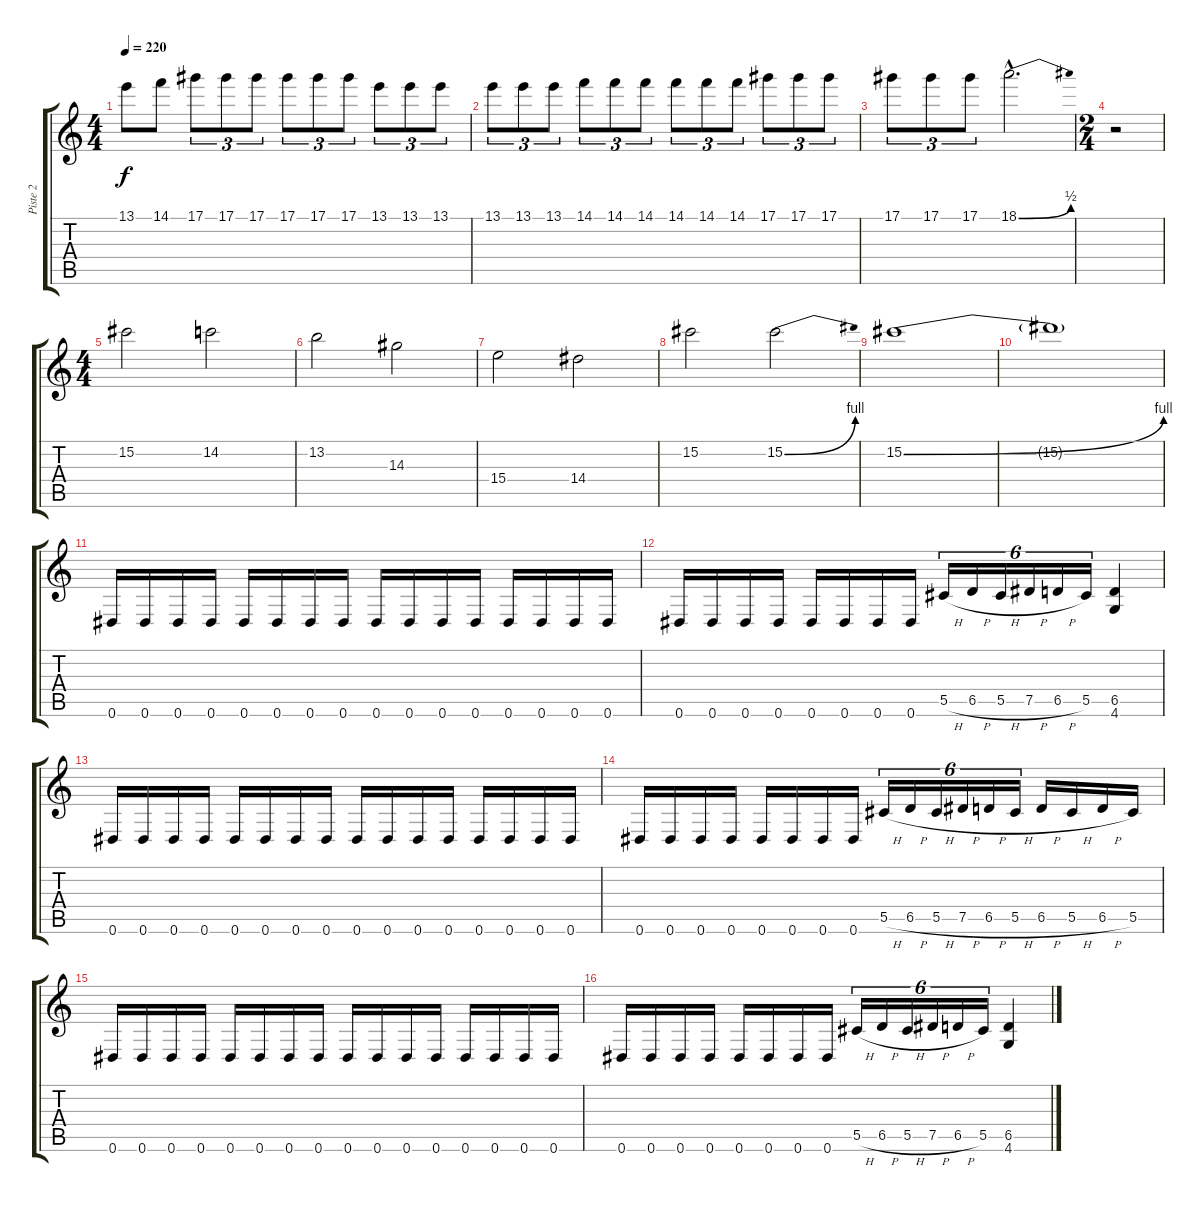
\track ("Piste 2" "Piste 2") {instrument distortionguitar}
\staff {score tabs}
\tuning (Eb4 Bb3 Gb3 Db3 Ab2 Eb2) {hide}
\ts (4 4)
\tempo 220
\clef g2
\ks c
13.1.8{dy f} 14.1.8 17.1.8{tu (3 2)} 17.1.8{tu (3 2)} 17.1.8{tu (3 2)} 17.1.8{tu (3 2)} 17.1.8{tu (3 2)} 17.1.8{tu (3 2)} 13.1.8{tu (3 2)} 13.1.8{tu (3 2)} 13.1.8{tu (3 2)} |
13.1.8{tu (3 2)} 13.1.8{tu (3 2)} 13.1.8{tu (3 2)} 14.1.8{tu (3 2)} 14.1.8{tu (3 2)} 14.1.8{tu (3 2)} 14.1.8{tu (3 2)} 14.1.8{tu (3 2)} 14.1.8{tu (3 2)} 17.1.8{tu (3 2)} 17.1.8{tu (3 2)} 17.1.8{tu (3 2)} |
17.1.8{tu (3 2)} 17.1.8{tu (3 2)} 17.1.8{tu (3 2)} 18.1{be (bend 0 0 60 2) hac}.2{d} |
\ts (2 4)
r.2 |
\ts (4 4)
15.2.2 14.2.2 |
13.2.2 14.3.2 |
15.4.2 14.4.2 |
15.2.2 15.2{be (bend 0 0 60 4)}.2 |
15.2{be (bend 0 0 60 4)}.1 |
15.2{t}.1 |
0.6.16 0.6.16 0.6.16 0.6.16 0.6.16 0.6.16 0.6.16 0.6.16 0.6.16 0.6.16 0.6.16 0.6.16 0.6.16 0.6.16 0.6.16 0.6.16 |
0.6.16 0.6.16 0.6.16 0.6.16 0.6.16 0.6.16 0.6.16 0.6.16 5.5{h}.16{tu (6 4)} 6.5{h}.16{tu (6 4)} 5.5{h}.16{tu (6 4)} 7.5{h}.16{tu (6 4)} 6.5{h}.16{tu (6 4)} 5.5.16{tu (6 4)} (6.5 4.6).4 |
0.6.16 0.6.16 0.6.16 0.6.16 0.6.16 0.6.16 0.6.16 0.6.16 0.6.16 0.6.16 0.6.16 0.6.16 0.6.16 0.6.16 0.6.16 0.6.16 |
0.6.16 0.6.16 0.6.16 0.6.16 0.6.16 0.6.16 0.6.16 0.6.16 5.5{h}.16{tu (6 4)} 6.5{h}.16{tu (6 4)} 5.5{h}.16{tu (6 4)} 7.5{h}.16{tu (6 4)} 6.5{h}.16{tu (6 4)} 5.5{h}.16{tu (6 4)} 6.5{h}.16 5.5{h}.16 6.5{h}.16 5.5.16 |
0.6.16 0.6.16 0.6.16 0.6.16 0.6.16 0.6.16 0.6.16 0.6.16 0.6.16 0.6.16 0.6.16 0.6.16 0.6.16 0.6.16 0.6.16 0.6.16 |
0.6.16 0.6.16 0.6.16 0.6.16 0.6.16 0.6.16 0.6.16 0.6.16 5.5{h}.16{tu (6 4)} 6.5{h}.16{tu (6 4)} 5.5{h}.16{tu (6 4)} 7.5{h}.16{tu (6 4)} 6.5{h}.16{tu (6 4)} 5.5.16{tu (6 4)} (6.5 4.6).4
